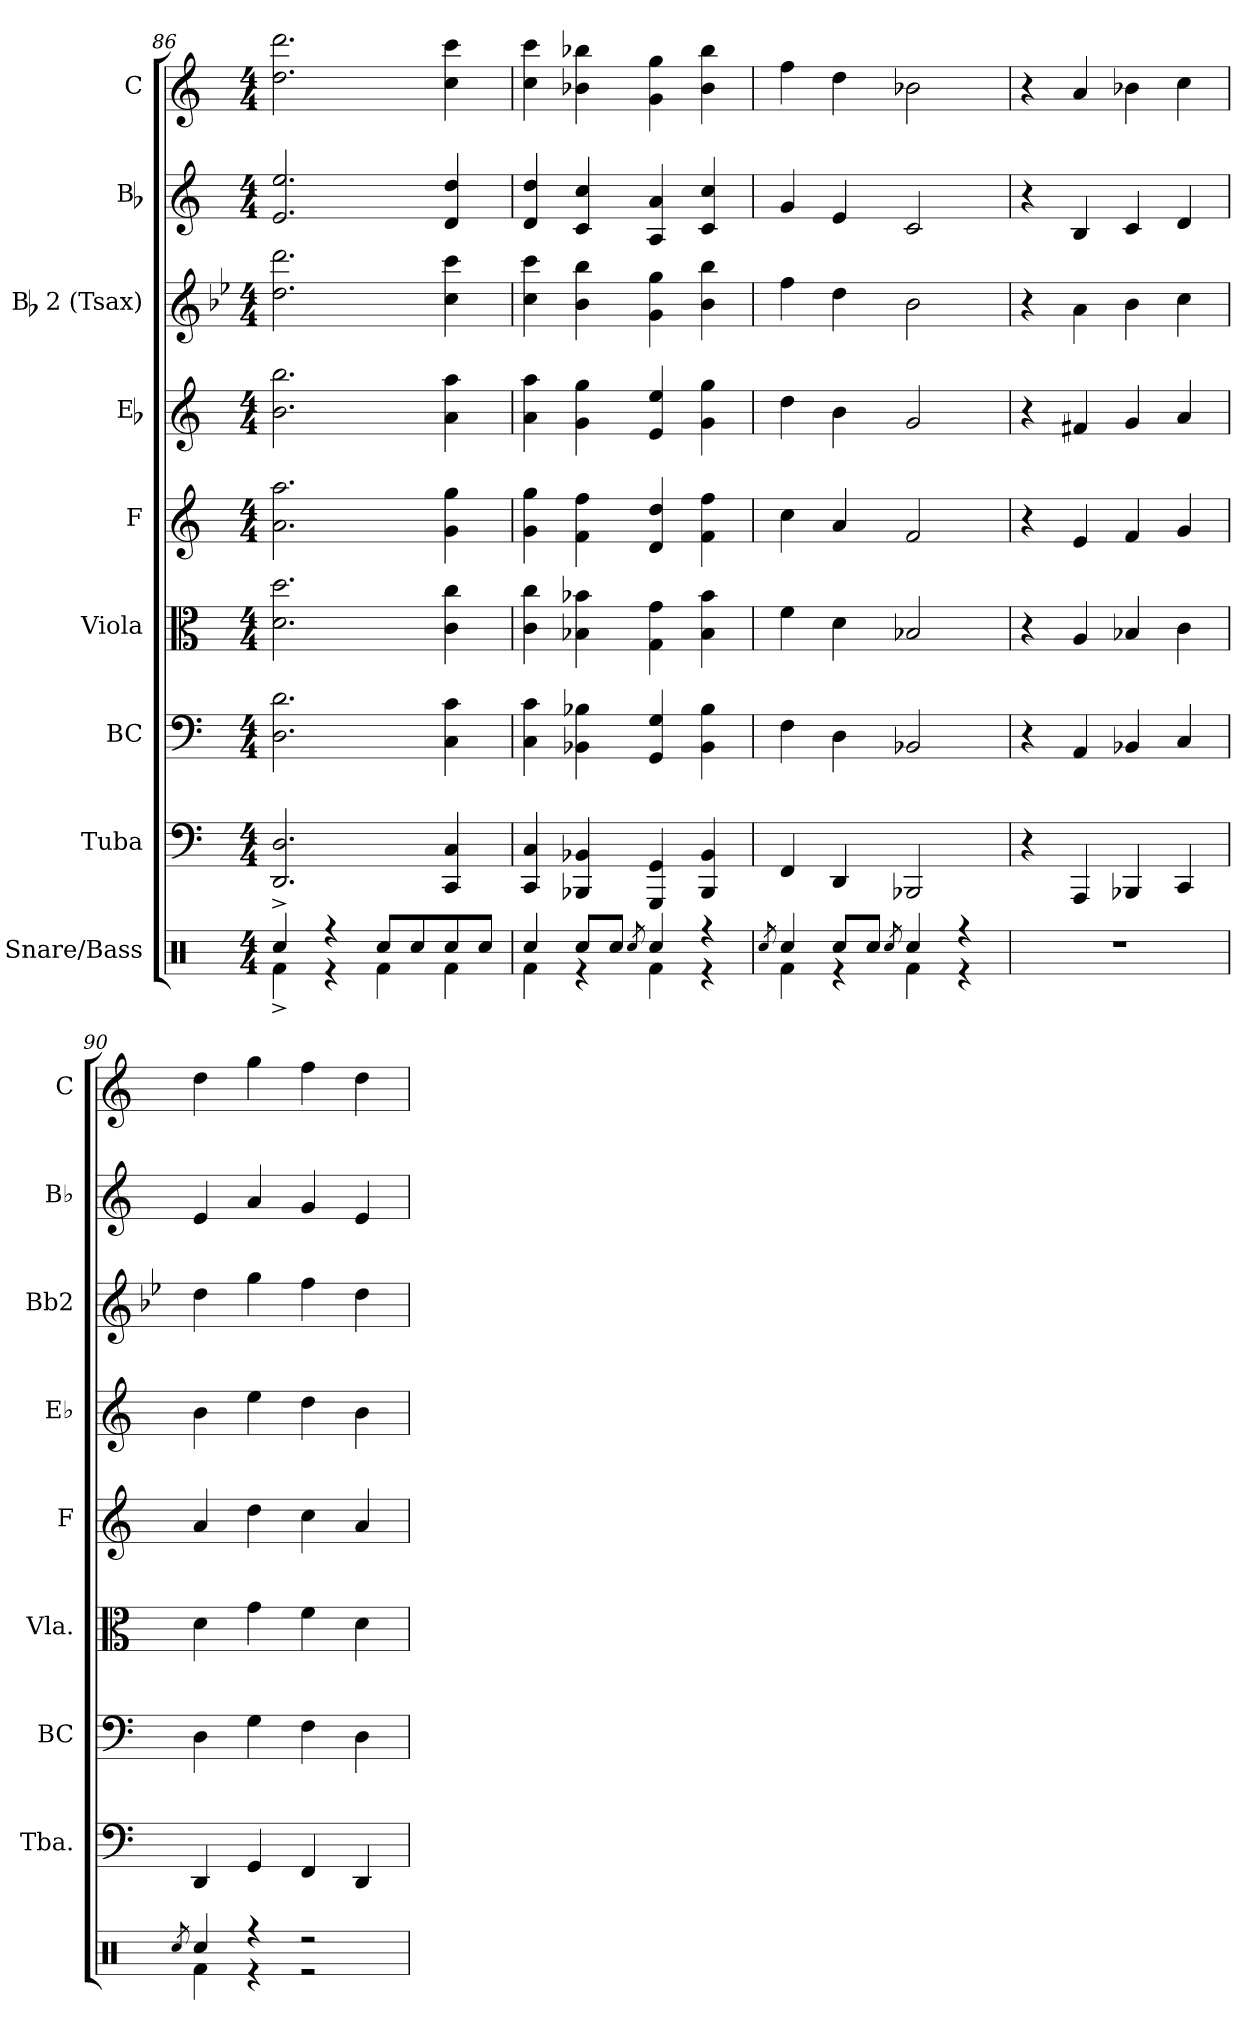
**kern	**kern	**kern	**kern	**kern	**kern	**kern	**kern	**kern
*part9	*part8	*part7	*part6	*part5	*part4	*part3	*part2	*part1
*staff9	*staff8	*staff7	*staff6	*staff5	*staff4	*staff3	*staff2	*staff1
*I"Snare/Bass	*I"Tuba	*I"BC	*I"Viola	*I"F	*I"Eb	*I"Bb 2 (Tsax)	*I"Bb	*I"C
*	*I'Tba.	*I'BC	*I'Vla.	*I'F	*I'Eb	*I'Bb2	*I'Bb	*I'C
*clefX	*clefF4	*clefF4	*clefC3	*clefG2	*clefG2	*clefG2	*clefG2	*clefG2
*	*	*	*	*ITrd4c7	*ITrd5c9	*ITrd8c14	*ITrd1c2	*
*k[]	*k[]	*k[]	*k[]	*k[b-]	*k[b-e-a-]	*k[b-e-]	*k[b-e-]	*k[]
*M4/4	*M4/4	*M4/4	*M4/4	*M4/4	*M4/4	*M4/4	*M4/4	*M4/4
=86	=86	=86	=86	=86	=86	=86	=86	=86
*^	*	*	*	*	*	*	*	*
4Rcc^i/	4Rf^i\	2.DDi/ 2.Di	2.Di\ 2.di	2.di\ 2.ddi	2.di\ 2.ddi	2.di\ 2.ddi	2.di\ 2.ddi	2.di/ 2.ddi	2.ddi\ 2.dddi
4r	4r	.	.	.	.	.	.	.	.
8Rcci/L	4Rfi\	.	.	.	.	.	.	.	.
8Rcci/	.	.	.	.	.	.	.	.	.
8Rcci/	4Rfi\	4CCi/ 4Ci	4Ci\ 4ci	4ci\ 4cci	4ci\ 4cci	4ci\ 4cci	4ci\ 4cci	4ci/ 4cci	4cci\ 4ccci
8Rcci/J	.	.	.	.	.	.	.	.	.
=87	=87	=87	=87	=87	=87	=87	=87	=87	=87
4Rcci/	4Rfi\	4CCi/ 4Ci	4Ci\ 4ci	4ci\ 4cci	4ci\ 4cci	4ci\ 4cci	4ci\ 4cci	4ci/ 4cci	4cci\ 4ccci
8Rcci/L	4r	4BBB-Xi/ 4BB-Xi	4BB-Xi\ 4B-Xi	4B-Xi\ 4b-Xi	4B-i\ 4b-i	4B-i\ 4b-i	4B-i\ 4b-i	4B-i/ 4b-i	4b-Xi\ 4bb-Xi
8Rcci/J	.	.	.	.	.	.	.	.	.
8qRcci/	.	.	.	.	.	.	.	.	.
4Rcci/	4Rfi\	4GGGi/ 4GGi	4GGi/ 4Gi	4Gi\ 4gi	4Gi/ 4gi	4Gi/ 4gi	4Gi\ 4gi	4Gi/ 4gi	4gi\ 4ggi
4r	4r	4BBB-i/ 4BB-i	4BB-i\ 4B-i	4B-i\ 4b-i	4B-i\ 4b-i	4B-i\ 4b-i	4B-i\ 4b-i	4B-i/ 4b-i	4b-i\ 4bb-i
=88	=88	=88	=88	=88	=88	=88	=88	=88	=88
8qRcci/	.	.	.	.	.	.	.	.	.
4Rcci/	4Rfi\	4FFi/	4Fi\	4fi\	4fi\	4fi\	4fi\	4fi/	4ffi\
8Rcci/L	4r	4DDi/	4Di\	4di\	4di/	4di\	4di\	4di/	4ddi\
8Rcci/J	.	.	.	.	.	.	.	.	.
8qRcci/	.	.	.	.	.	.	.	.	.
4Rcci/	4Rfi\	2BBB-Xi/	2BB-Xi/	2B-Xi/	2B-i/	2B-i/	2B-i\	2B-i/	2b-Xi\
4r	4r	.	.	.	.	.	.	.	.
*v	*v	*	*	*	*	*	*	*	*
=89	=89	=89	=89	=89	=89	=89	=89	=89
1r	4r	4r	4r	4r	4r	4r	4r	4r
.	4AAAi/	4AAi/	4Ai/	4Ai/	4Ani/	4Ai\	4Ai/	4ai/
.	4BBB-Xi/	4BB-Xi/	4B-Xi/	4B-i/	4B-i/	4B-i\	4B-i/	4b-Xi\
.	4CCi/	4Ci/	4ci\	4ci/	4ci/	4ci\	4ci/	4cci\
=90	=90	=90	=90	=90	=90	=90	=90	=90
8qRcci/	.	.	.	.	.	.	.	.
*^	*	*	*	*	*	*	*	*
4Rcci/	4Rfi\	4DDi/	4Di\	4di\	4di/	4di\	4di\	4di/	4ddi\
4r	4r	4GGi/	4Gi\	4gi\	4gi\	4gi\	4gi\	4gi/	4ggi\
2r	2r	4FFi/	4Fi\	4fi\	4fi\	4fi\	4fi\	4fi/	4ffi\
.	.	4DDi/	4Di\	4di\	4di/	4di\	4di\	4di/	4ddi\
*v	*v	*	*	*	*	*	*	*	*
=	=	=	=	=	=	=	=	=
*-	*-	*-	*-	*-	*-	*-	*-	*-
